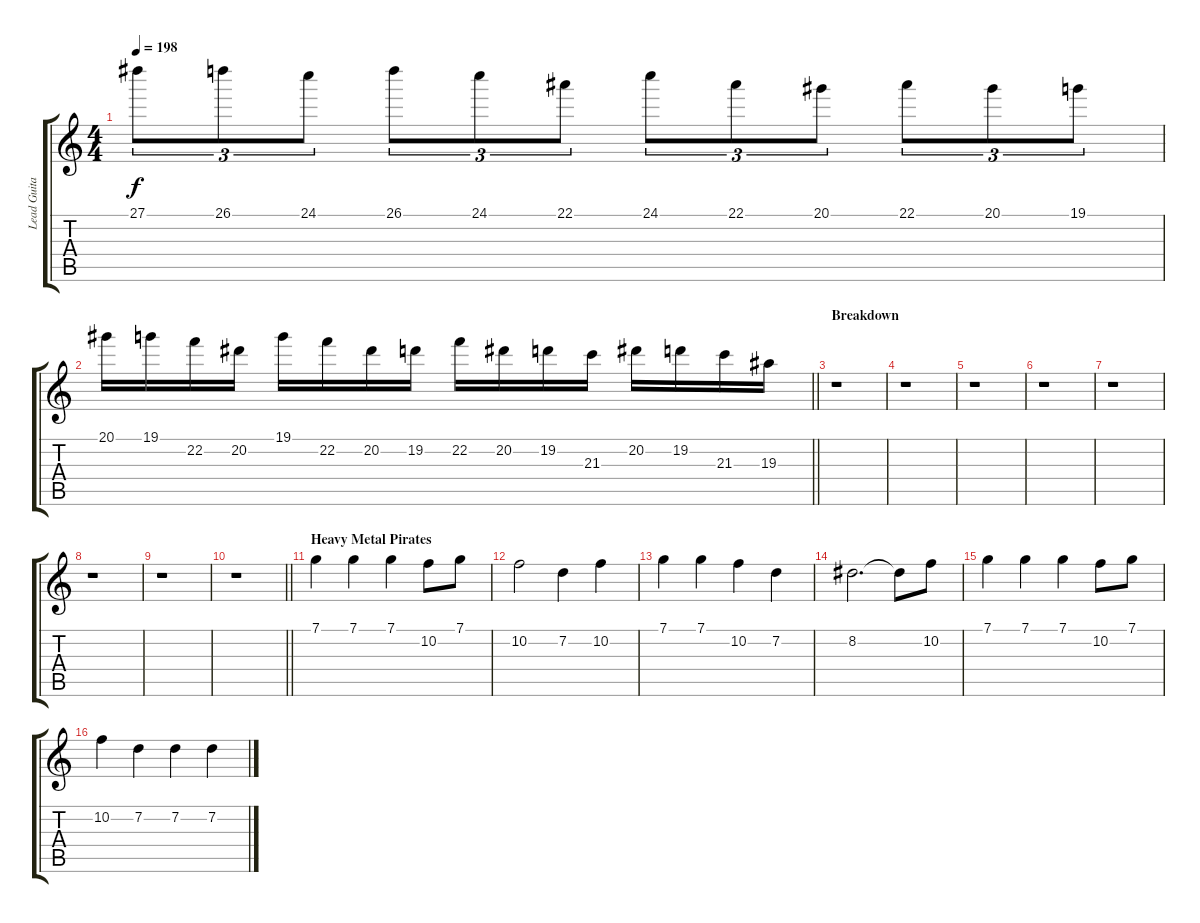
\track ("Lead Guitar/Keys Harmony" "Lead Guita") {instrument distortionguitar}
\staff {score tabs}
\tuning (C4 G3 Eb3 Bb2 F2 C2) {hide}
\ts (4 4)
\tempo 198
\clef g2
\ks c
27.1.8{tu (3 2) dy f} 26.1.8{tu (3 2)} 24.1.8{tu (3 2)} 26.1.8{tu (3 2)} 24.1.8{tu (3 2)} 22.1.8{tu (3 2)} 24.1.8{tu (3 2)} 22.1.8{tu (3 2)} 20.1.8{tu (3 2)} 22.1.8{tu (3 2)} 20.1.8{tu (3 2)} 19.1.8{tu (3 2)} |
\barLineRight lightlight
20.1.16 19.1.16 22.2.16 20.2.16 19.1.16 22.2.16 20.2.16 19.2.16 22.2.16 20.2.16 19.2.16 21.3.16 20.2.16 19.2.16 21.3.16 19.3.16 |
\section ("" "Breakdown")
r.1 |
r.1 |
r.1 |
r.1 |
r.1 |
r.1 |
r.1 |
\barLineRight lightlight
r.1 |
\section ("" "Heavy Metal Pirates")
7.1.4{volume 16 balance 8 instrument distortionguitar} 7.1.4 7.1.4 10.2.8 7.1.8 |
10.2.2 7.2.4 10.2.4 |
7.1.4 7.1.4 10.2.4 7.2.4 |
8.2.2{d} 8.2{t}.8 10.2.8 |
7.1.4 7.1.4 7.1.4 10.2.8 7.1.8 |
10.2.4 7.2.4 7.2.4 7.2.4
